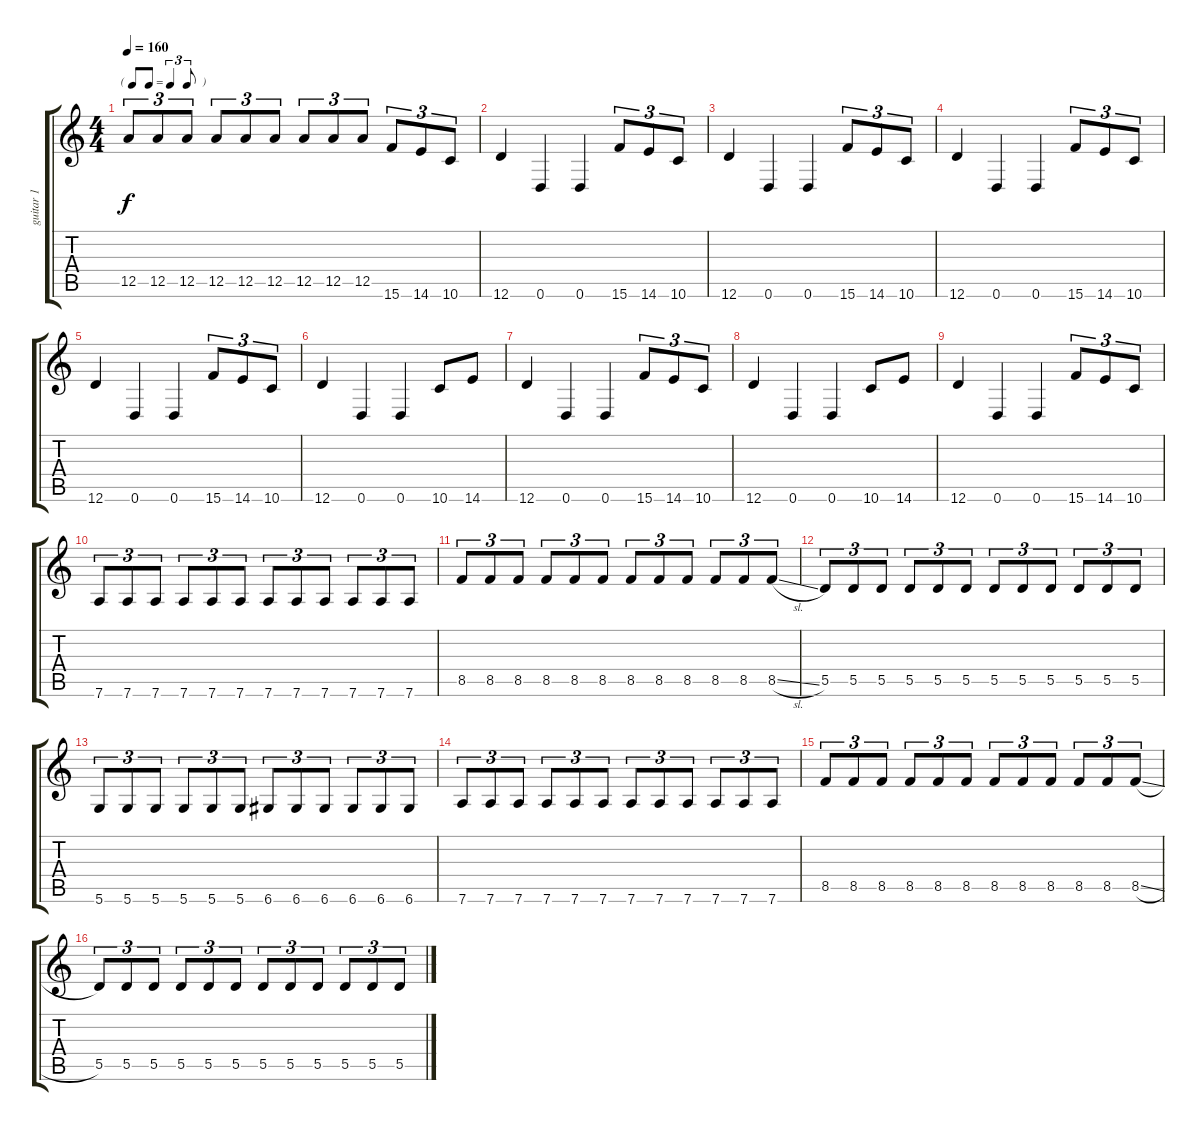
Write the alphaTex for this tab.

\track ("guitar 1" "guitar 1") {instrument overdrivenguitar}
\staff {score tabs}
\tuning (E4 B3 G3 D3 A2 D2) {hide}
\ts (4 4)
\tf triplet8th
\tempo 160
\clef g2
\ks c
12.5.8{tu (3 2) dy f} 12.5.8{tu (3 2)} 12.5.8{tu (3 2)} 12.5.8{tu (3 2)} 12.5.8{tu (3 2)} 12.5.8{tu (3 2)} 12.5.8{tu (3 2)} 12.5.8{tu (3 2)} 12.5.8{tu (3 2)} 15.6.8{tu (3 2)} 14.6.8{tu (3 2)} 10.6.8{tu (3 2)} |
12.6.4 0.6.4 0.6.4 15.6.8{tu (3 2)} 14.6.8{tu (3 2)} 10.6.8{tu (3 2)} |
12.6.4 0.6.4 0.6.4 15.6.8{tu (3 2)} 14.6.8{tu (3 2)} 10.6.8{tu (3 2)} |
12.6.4 0.6.4 0.6.4 15.6.8{tu (3 2)} 14.6.8{tu (3 2)} 10.6.8{tu (3 2)} |
12.6.4 0.6.4 0.6.4 15.6.8{tu (3 2)} 14.6.8{tu (3 2)} 10.6.8{tu (3 2)} |
12.6.4 0.6.4 0.6.4 10.6.8 14.6.8 |
12.6.4 0.6.4 0.6.4 15.6.8{tu (3 2)} 14.6.8{tu (3 2)} 10.6.8{tu (3 2)} |
12.6.4 0.6.4 0.6.4 10.6.8 14.6.8 |
12.6.4 0.6.4 0.6.4 15.6.8{tu (3 2)} 14.6.8{tu (3 2)} 10.6.8{tu (3 2)} |
7.6.8{tu (3 2)} 7.6.8{tu (3 2)} 7.6.8{tu (3 2)} 7.6.8{tu (3 2)} 7.6.8{tu (3 2)} 7.6.8{tu (3 2)} 7.6.8{tu (3 2)} 7.6.8{tu (3 2)} 7.6.8{tu (3 2)} 7.6.8{tu (3 2)} 7.6.8{tu (3 2)} 7.6.8{tu (3 2)} |
8.5.8{tu (3 2)} 8.5.8{tu (3 2)} 8.5.8{tu (3 2)} 8.5.8{tu (3 2)} 8.5.8{tu (3 2)} 8.5.8{tu (3 2)} 8.5.8{tu (3 2)} 8.5.8{tu (3 2)} 8.5.8{tu (3 2)} 8.5.8{tu (3 2)} 8.5.8{tu (3 2)} 8.5{sl}.8{tu (3 2)} |
5.5.8{tu (3 2)} 5.5.8{tu (3 2)} 5.5.8{tu (3 2)} 5.5.8{tu (3 2)} 5.5.8{tu (3 2)} 5.5.8{tu (3 2)} 5.5.8{tu (3 2)} 5.5.8{tu (3 2)} 5.5.8{tu (3 2)} 5.5.8{tu (3 2)} 5.5.8{tu (3 2)} 5.5.8{tu (3 2)} |
5.6.8{tu (3 2)} 5.6.8{tu (3 2)} 5.6.8{tu (3 2)} 5.6.8{tu (3 2)} 5.6.8{tu (3 2)} 5.6.8{tu (3 2)} 6.6.8{tu (3 2)} 6.6.8{tu (3 2)} 6.6.8{tu (3 2)} 6.6.8{tu (3 2)} 6.6.8{tu (3 2)} 6.6.8{tu (3 2)} |
7.6.8{tu (3 2)} 7.6.8{tu (3 2)} 7.6.8{tu (3 2)} 7.6.8{tu (3 2)} 7.6.8{tu (3 2)} 7.6.8{tu (3 2)} 7.6.8{tu (3 2)} 7.6.8{tu (3 2)} 7.6.8{tu (3 2)} 7.6.8{tu (3 2)} 7.6.8{tu (3 2)} 7.6.8{tu (3 2)} |
8.5.8{tu (3 2)} 8.5.8{tu (3 2)} 8.5.8{tu (3 2)} 8.5.8{tu (3 2)} 8.5.8{tu (3 2)} 8.5.8{tu (3 2)} 8.5.8{tu (3 2)} 8.5.8{tu (3 2)} 8.5.8{tu (3 2)} 8.5.8{tu (3 2)} 8.5.8{tu (3 2)} 8.5{sl}.8{tu (3 2)} |
5.5.8{tu (3 2)} 5.5.8{tu (3 2)} 5.5.8{tu (3 2)} 5.5.8{tu (3 2)} 5.5.8{tu (3 2)} 5.5.8{tu (3 2)} 5.5.8{tu (3 2)} 5.5.8{tu (3 2)} 5.5.8{tu (3 2)} 5.5.8{tu (3 2)} 5.5.8{tu (3 2)} 5.5.8{tu (3 2)}
